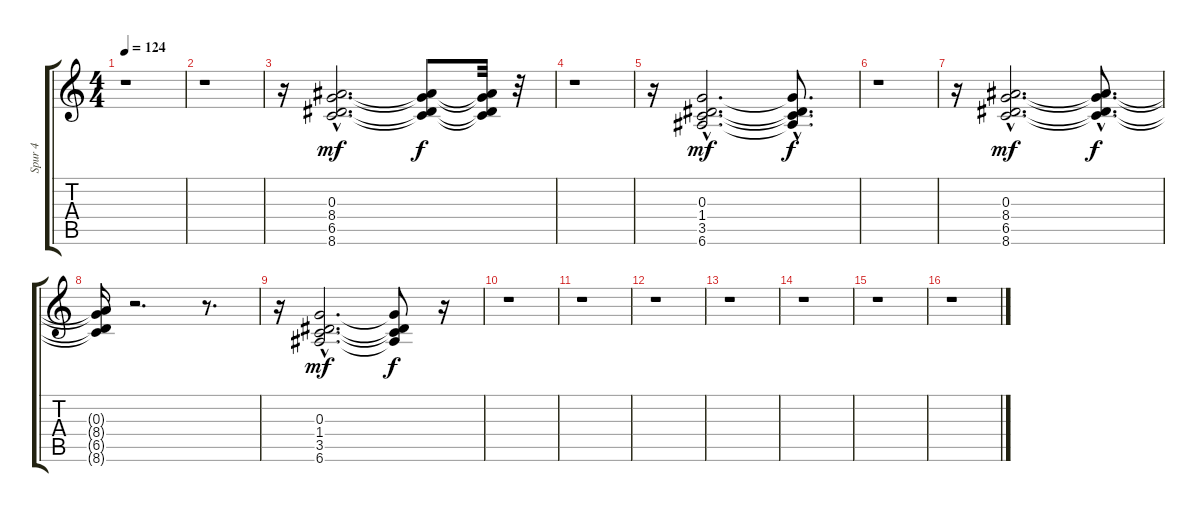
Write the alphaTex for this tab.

\track ("Spur 4" "Spur 4") {instrument electricguitarclean}
\staff {score tabs}
\tuning (E4 B3 G3 D3 A2 E2) {hide}
\ts (4 4)
\tempo 124
\clef g2
\ks c
r.1{dy mf} |
r.1 |
r.16 (0.3{hac} 8.4{hac} 6.5{hac} 8.6{hac}).2{d} (0.3{t} 8.4{t} 6.5{t} 8.6{t}).8{dy f} (0.3{t} 8.4{t} 6.5{t} 8.6{t}).32 r.32 |
r.1 |
r.16 (0.3{hac} 1.4{hac} 3.5{hac} 6.6{hac}).2{d dy mf} (0.3{hac t} 1.4{hac t} 3.5{hac t} 6.6{hac t}).8{d dy f} |
r.1 |
r.16 (0.3{hac} 8.4{hac} 6.5{hac} 8.6{hac}).2{d dy mf} (0.3{hac t} 8.4{hac t} 6.5{hac t} 8.6{hac t}).8{d dy f} |
(0.3{t} 8.4{t} 6.5{t} 8.6{t}).16 r.2{d} r.8{d} |
r.16 (0.3{hac} 1.4{hac} 3.5{hac} 6.6{hac}).2{d dy mf} (0.3{t} 1.4{t} 3.5{t} 6.6{t}).8{dy f} r.16 |
r.1 |
r.1 |
r.1 |
r.1 |
r.1 |
r.1 |
r.1
